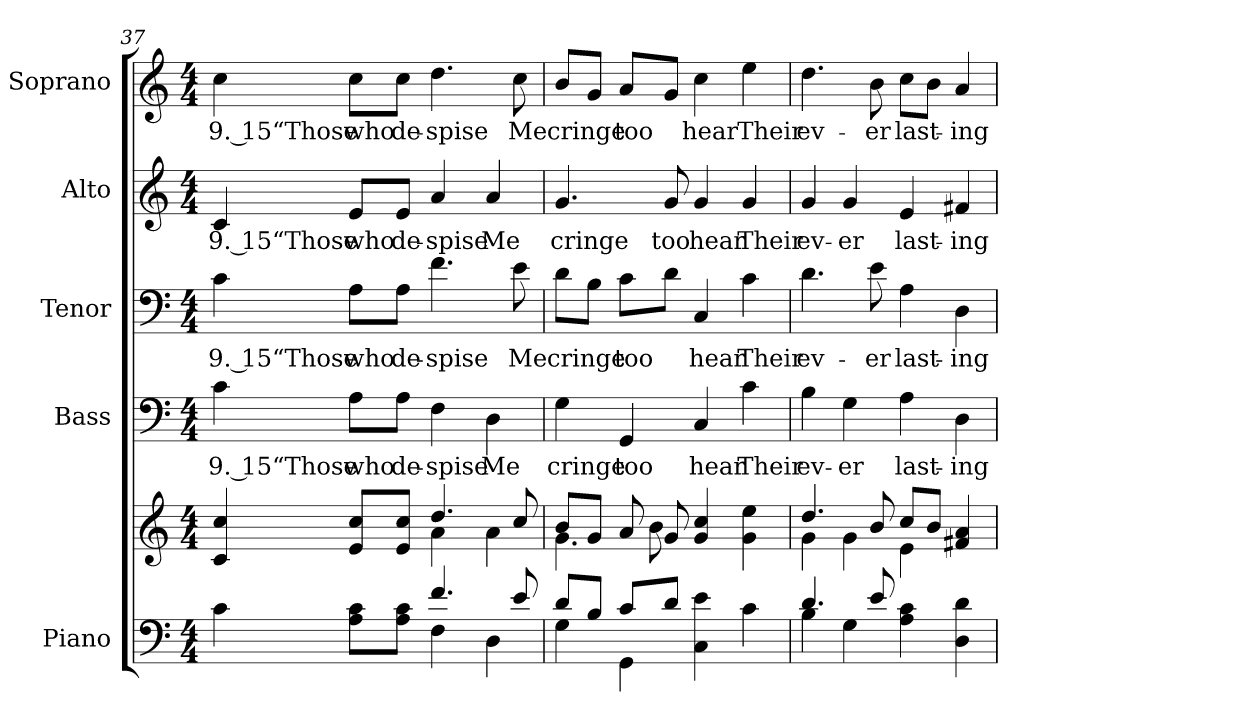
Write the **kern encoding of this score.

**kern	**kern	**kern	**text	**kern	**text	**kern	**text	**kern	**text
*part5	*part5	*part4	*part4	*part3	*part3	*part2	*part2	*part1	*part1
*staff6	*staff5	*staff4	*staff4	*staff3	*staff3	*staff2	*staff2	*staff1	*staff1
*I"Piano	*	*I"Bass	*	*I"Tenor	*	*I"Alto	*	*I"Soprano	*
*I'Pno.	*	*I'B.	*	*I'T.	*	*I'A.	*	*I'S.	*
!!LO:PB:g=z
*clefF4	*clefG2	*clefF4	*	*clefF4	*	*clefG2	*	*clefG2	*
*k[]	*k[]	*k[]	*	*k[]	*	*k[]	*	*k[]	*
*C:	*C:	*C:	*	*C:	*	*C:	*	*C:	*
*M4/4	*M4/4	*M4/4	*	*M4/4	*	*M4/4	*	*M4/4	*
=37	=37	=37	=37	=37	=37	=37	=37	=37	=37
*^	*^	*	*	*	*	*	*	*	*
!	!	!	!	!	!LO:LY:b:color=#000000	!	!	!	!	!	!
!	!	!	!	!	!	!	!LO:LY:b:color=#000000	!	!	!	!
!	!	!	!	!	!	!	!	!	!LO:LY:b:color=#000000	!	!
!	!	!	!	!	!	!	!	!	!	!	!LO:LY:b:color=#000000
4ci\	2ryy	4ci/ 4cci	2ryy	4ci\	9. 15“Those	4ci\	9. 15“Those	4ci/	9. 15“Those	4cci\	9. 15“Those
!	!	!	!	!	!LO:LY:b:color=#000000	!	!	!	!	!	!
!	!	!	!	!	!	!	!LO:LY:b:color=#000000	!	!	!	!
!	!	!	!	!	!	!	!	!	!LO:LY:b:color=#000000	!	!
!	!	!	!	!	!	!	!	!	!	!	!LO:LY:b:color=#000000
8Ai\ 8ciL	.	8ei/ 8cciL	.	8Ai\L	who	8Ai\L	who	8ei/L	who	8cci\L	who
!	!	!	!	!	!LO:LY:b:color=#000000	!	!	!	!	!	!
!	!	!	!	!	!	!	!LO:LY:b:color=#000000	!	!	!	!
!	!	!	!	!	!	!	!	!	!LO:LY:b:color=#000000	!	!
!	!	!	!	!	!	!	!	!	!	!	!LO:LY:b:color=#000000
8Ai\ 8ciJ	.	8ei/ 8cciJ	.	8Ai\J	de-	8Ai\J	de-	8ei/J	de-	8cci\J	de-
!	!	!	!	!	!LO:LY:b:color=#000000	!	!	!	!	!	!
!	!	!	!	!	!	!	!LO:LY:b:color=#000000	!	!	!	!
!	!	!	!	!	!	!	!	!	!LO:LY:b:color=#000000	!	!
!	!	!	!	!	!	!	!	!	!	!	!LO:LY:b:color=#000000
4.fi/	4Fi\	4.ddi/	4ai\	4Fi\	-spise	4.fi\	-spise	4ai/	-spise	4.ddi\	-spise
!	!	!	!	!	!LO:LY:b:color=#000000	!	!	!	!	!	!
!	!	!	!	!	!	!	!	!	!LO:LY:b:color=#000000	!	!
.	4Di\	.	4ai\	4Di\	Me	.	.	4ai/	Me	.	.
!	!	!	!	!	!	!	!LO:LY:b:color=#000000	!	!	!	!
!	!	!	!	!	!	!	!	!	!	!	!LO:LY:b:color=#000000
8ei/	.	8cci/	.	.	.	8ei\	Me	.	.	8cci\	Me
=38	=38	=38	=38	=38	=38	=38	=38	=38	=38	=38	=38
!	!	!	!	!	!LO:LY:b:color=#000000	!	!	!	!	!	!
!	!	!	!	!	!	!	!LO:LY:b:color=#000000	!	!	!	!
!	!	!	!	!	!	!	!	!	!LO:LY:b:color=#000000	!	!
!	!	!	!	!	!	!	!	!	!	!	!LO:LY:b:color=#000000
8di/L	4Gi\	8bi/L	4.gi\	4Gi\	cringe	8di\L	cringe	4.gi/	cringe	8bi/L	cringe
8Bi/J	.	8gi/J	.	.	.	8Bi\J	.	.	.	8gi/J	.
!	!	!	!	!	!LO:LY:b:color=#000000	!	!	!	!	!	!
!	!	!	!	!	!	!	!LO:LY:b:color=#000000	!	!	!	!
!	!	!	!	!	!	!	!	!	!	!	!LO:LY:b:color=#000000
8ci/L	4GGi\	8ai/	.	4GGi/	too	8ci\L	too	.	.	8ai/L	too
!	!	!	!	!	!	!	!	!	!LO:LY:b:color=#000000	!	!
8di/J	.	8gi/	8bi\	.	.	8di\J	.	8gi/	too	8gi/J	.
!	!	!	!	!	!LO:LY:b:color=#000000	!	!	!	!	!	!
!	!	!	!	!	!	!	!LO:LY:b:color=#000000	!	!	!	!
!	!	!	!	!	!	!	!	!	!LO:LY:b:color=#000000	!	!
!	!	!	!	!	!	!	!	!	!	!	!LO:LY:b:color=#000000
4Ci\ 4ei	2ryy	4gi/ 4cci	2ryy	4Ci/	hear	4Ci/	hear	4gi/	hear	4cci\	hear
!	!	!	!	!	!LO:LY:b:color=#000000	!	!	!	!	!	!
!	!	!	!	!	!	!	!LO:LY:b:color=#000000	!	!	!	!
!	!	!	!	!	!	!	!	!	!LO:LY:b:color=#000000	!	!
!	!	!	!	!	!	!	!	!	!	!	!LO:LY:b:color=#000000
4ci\	.	4gi\ 4eei	.	4ci\	Their	4ci\	Their	4gi/	Their	4eei\	Their
!!LO:LB:g=z
=39	=39	=39	=39	=39	=39	=39	=39	=39	=39	=39	=39
!	!	!	!	!	!LO:LY:b:color=#000000	!	!	!	!	!	!
!	!	!	!	!	!	!	!LO:LY:b:color=#000000	!	!	!	!
!	!	!	!	!	!	!	!	!	!LO:LY:b:color=#000000	!	!
!	!	!	!	!	!	!	!	!	!	!	!LO:LY:b:color=#000000
4.di/	4Bi\	4.ddi/	4gi\	4Bi\	ev-	4.di\	ev-	4gi/	ev-	4.ddi\	ev-
!	!	!	!	!	!LO:LY:b:color=#000000	!	!	!	!	!	!
!	!	!	!	!	!	!	!	!	!LO:LY:b:color=#000000	!	!
.	4Gi\	.	4gi\	4Gi\	-er	.	.	4gi/	-er	.	.
!	!	!	!	!	!	!	!LO:LY:b:color=#000000	!	!	!	!
!	!	!	!	!	!	!	!	!	!	!	!LO:LY:b:color=#000000
8ei/	.	8bi/	.	.	.	8ei\	-er	.	.	8bi\	-er
!	!	!	!	!	!LO:LY:b:color=#000000	!	!	!	!	!	!
!	!	!	!	!	!	!	!LO:LY:b:color=#000000	!	!	!	!
!	!	!	!	!	!	!	!	!	!LO:LY:b:color=#000000	!	!
!	!	!	!	!	!	!	!	!	!	!	!LO:LY:b:color=#000000
4Ai\ 4ci	2ryy	8cci/L	4ei\	4Ai\	last-	4Ai\	last-	4ei/	last-	8cci\L	last-
.	.	8bi/J	.	.	.	.	.	.	.	8bi\J	.
!	!	!	!	!	!LO:LY:b:color=#000000	!	!	!	!	!	!
!	!	!	!	!	!	!	!LO:LY:b:color=#000000	!	!	!	!
!	!	!	!	!	!	!	!	!	!LO:LY:b:color=#000000	!	!
!	!	!	!	!	!	!	!	!	!	!	!LO:LY:b:color=#000000
4Di\ 4di	.	4f#Xi/ 4ai	4ryy	4Di\	-ing	4Di\	-ing	4f#Xi/	-ing	4ai/	-ing
*v	*v	*	*	*	*	*	*	*	*	*	*
*	*v	*v	*	*	*	*	*	*	*	*
=	=	=	=	=	=	=	=	=	=
*-	*-	*-	*-	*-	*-	*-	*-	*-	*-
